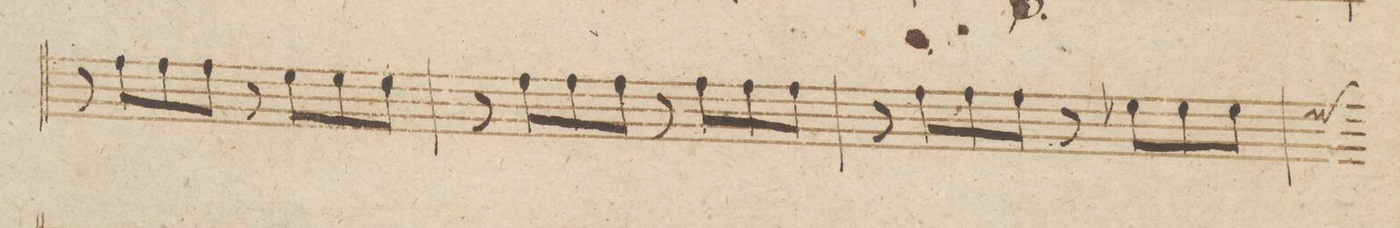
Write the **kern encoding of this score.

**kern	**dynam
*I"Violino 1mo	*
*clefG2	*
*k[b-]	*
*met(c)	*
*M4/4	*
8r	.
8ff\L	.
8ff\	.
8ff\J	.
8r	.
8ee\L	.
8ee\	.
8ee\J	.
=151	=151
8r	.
8ff\L	.
8ff\	.
8ff\J	.
8r	.
8ff\L	.
8ff\	.
8ff\J	.
=152	=152
8r	.
8ff\L	.
8ff\	.
8ff\J	.
8r	.
8ee-X\L	.
8ee-\	.
8ee-\J	.
*custos:dd	*
=153	=153
*-	*-
